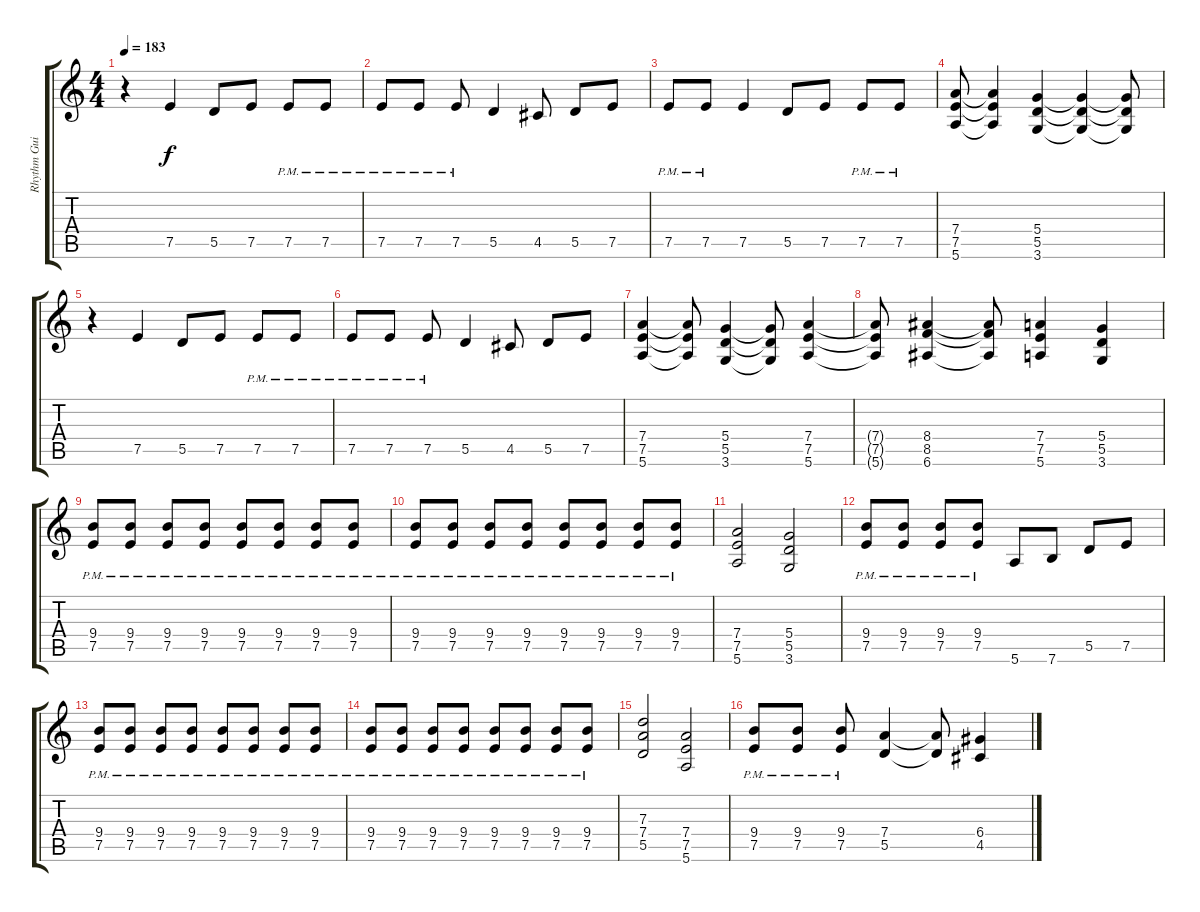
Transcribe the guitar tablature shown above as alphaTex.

\track ("Rhythm Guitar" "Rhythm Gui") {instrument overdrivenguitar}
\staff {score tabs}
\tuning (E4 B3 G3 D3 A2 E2) {hide}
\ts (4 4)
\tempo 183
\clef g2
\ks c
r.4{dy f} 7.5.4 5.5.8 7.5.8 7.5{pm}.8 7.5{pm}.8 |
7.5{pm}.8 7.5{pm}.8 7.5{pm}.8 5.5.4 4.5.8 5.5.8 7.5.8 |
7.5{pm}.8 7.5{pm}.8 7.5.4 5.5.8 7.5.8 7.5{pm}.8 7.5{pm}.8 |
(7.4 7.5 5.6).8 (7.4{t} 7.5{t} 5.6{t}).4 (5.4 5.5 3.6).4 (5.4{t} 5.5{t} 3.6{t}).4 (5.4{t} 5.5{t} 3.6{t}).8 |
r.4 7.5.4 5.5.8 7.5.8 7.5{pm}.8 7.5{pm}.8 |
7.5{pm}.8 7.5{pm}.8 7.5{pm}.8 5.5.4 4.5.8 5.5.8 7.5.8 |
(7.4 7.5 5.6).4 (7.4{t} 7.5{t} 5.6{t}).8 (5.4 5.5 3.6).4 (5.4{t} 5.5{t} 3.6{t}).8 (7.4 7.5 5.6).4 |
(7.4{t} 7.5{t} 5.6{t}).8 (8.4 8.5 6.6).4 (8.4{t} 8.5{t} 6.6{t}).8 (7.4 7.5 5.6).4 (5.4 5.5 3.6).4 |
(9.4{pm} 7.5{pm}).8 (9.4{pm} 7.5{pm}).8 (9.4{pm} 7.5{pm}).8 (9.4{pm} 7.5{pm}).8 (9.4{pm} 7.5{pm}).8 (9.4{pm} 7.5{pm}).8 (9.4{pm} 7.5{pm}).8 (9.4{pm} 7.5{pm}).8 |
(9.4{pm} 7.5{pm}).8 (9.4{pm} 7.5{pm}).8 (9.4{pm} 7.5{pm}).8 (9.4{pm} 7.5{pm}).8 (9.4{pm} 7.5{pm}).8 (9.4{pm} 7.5{pm}).8 (9.4{pm} 7.5{pm}).8 (9.4{pm} 7.5{pm}).8 |
(7.4 7.5 5.6).2 (5.4 5.5 3.6).2 |
(9.4{pm} 7.5{pm}).8 (9.4{pm} 7.5{pm}).8 (9.4{pm} 7.5{pm}).8 (9.4{pm} 7.5{pm}).8 5.6.8 7.6.8 5.5.8 7.5.8 |
(9.4{pm} 7.5{pm}).8 (9.4{pm} 7.5{pm}).8 (9.4{pm} 7.5{pm}).8 (9.4{pm} 7.5{pm}).8 (9.4{pm} 7.5{pm}).8 (9.4{pm} 7.5{pm}).8 (9.4{pm} 7.5{pm}).8 (9.4{pm} 7.5{pm}).8 |
(9.4{pm} 7.5{pm}).8 (9.4{pm} 7.5{pm}).8 (9.4{pm} 7.5{pm}).8 (9.4{pm} 7.5{pm}).8 (9.4{pm} 7.5{pm}).8 (9.4{pm} 7.5{pm}).8 (9.4{pm} 7.5{pm}).8 (9.4{pm} 7.5{pm}).8 |
(7.3 7.4 5.5).2 (7.4 7.5 5.6).2 |
(9.4{pm} 7.5{pm}).8 (9.4{pm} 7.5{pm}).8 (9.4{pm} 7.5{pm}).8 (7.4 5.5).4 (7.4{t} 5.5{t}).8 (6.4 4.5).4
